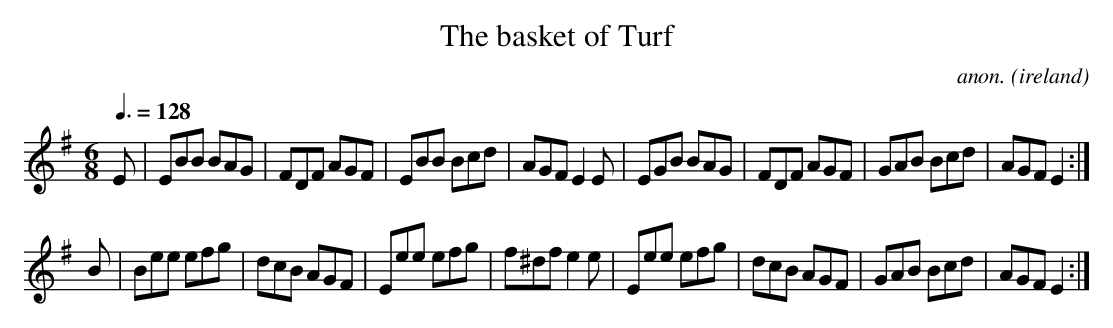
X:1
T:The basket of Turf
O:ireland
C:anon.
M:6/8
L:1/8
Q:3/8=128
K:Em
E|EBB BAG|FDF AGF|EBB Bcd|AGF E2E|EGB BAG|FDF AGF|GAB Bcd|AGF E2:|
B|Bee efg|dcB AGF|Eee efg|f^df e2e|Eee efg|dcB AGF|GAB Bcd|AGF E2:|
